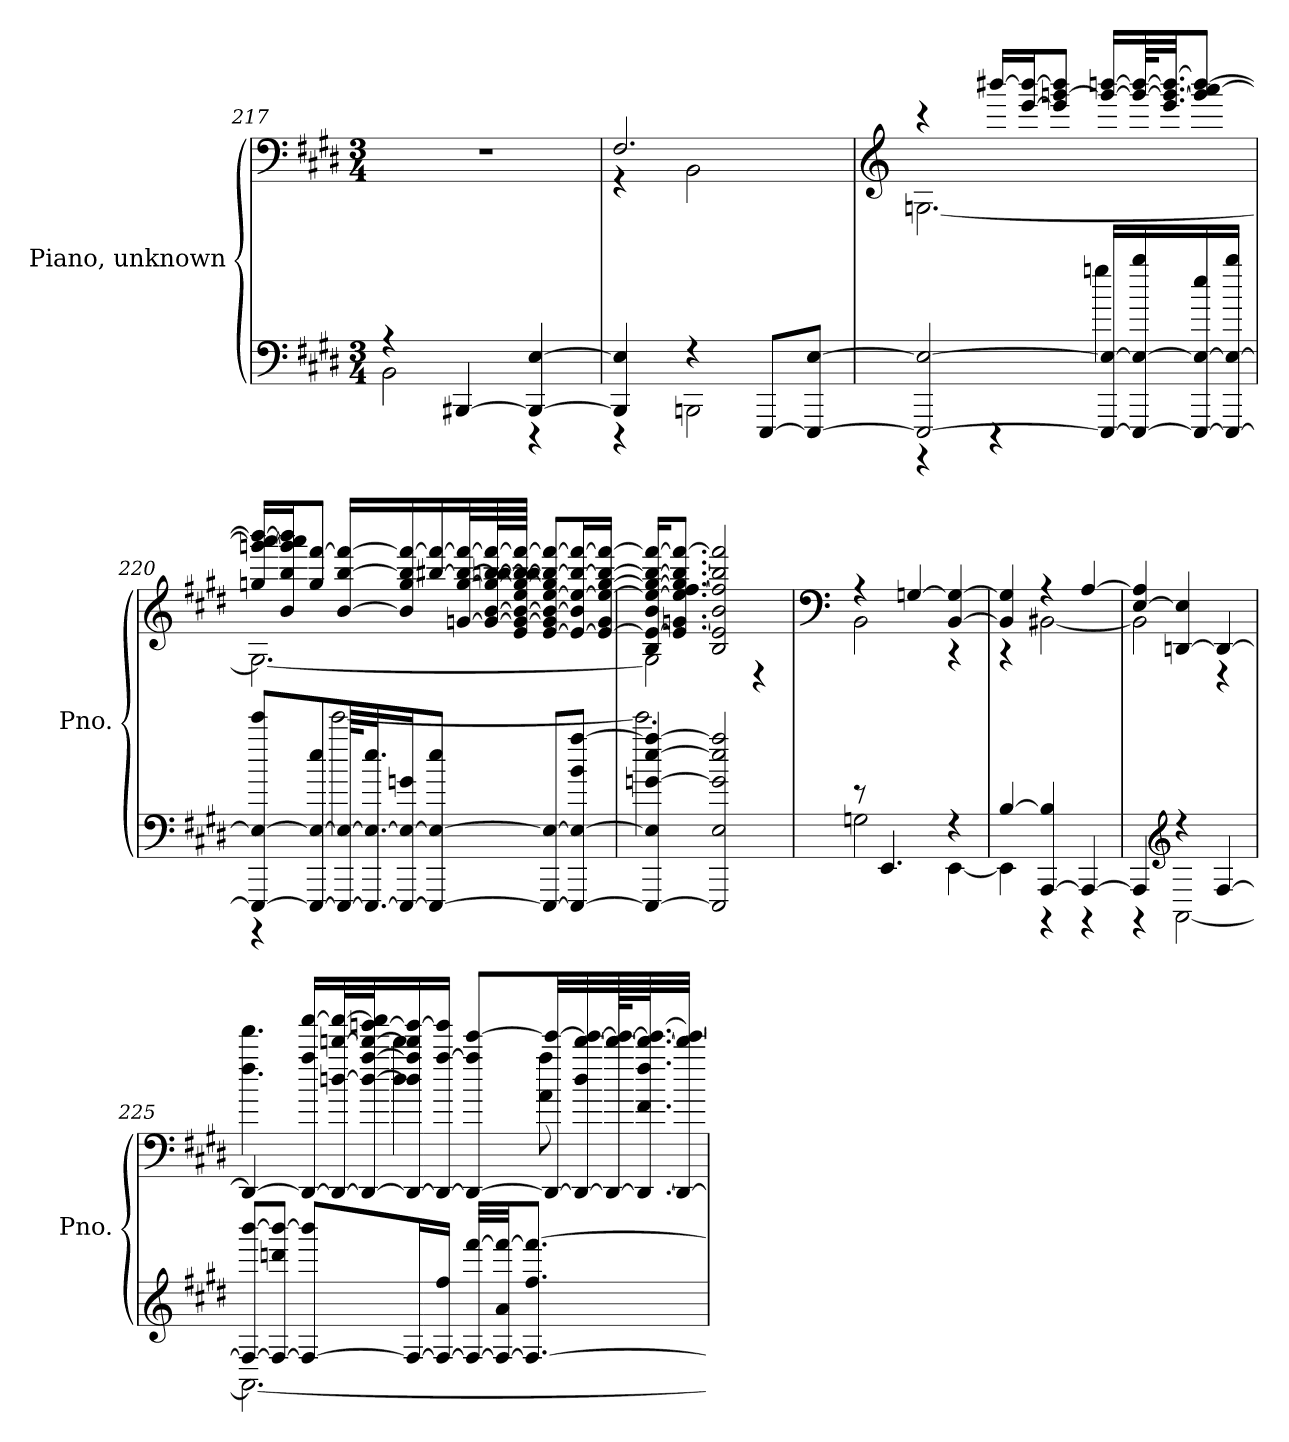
**kern	**kern
*part1	*part1
*staff2	*staff1
*I"Piano, unknown	*
*I'Pno.	*
!!LO:LB:g=z
*clefF4	*clefF4
*k[f#c#g#d#]	*k[f#c#g#d#]
*M3/4	*M3/4
=217	=217
*^	*
4r	2BB\	2.r
[4BBB#X/	.	.
4BBB#/_ [4E/	4r	.
=218	=218	=218
*	*	*^
4BBB#/] 4E/]	4r	2.F#/	4r
4r	2BBBn\	.	2BB\
[8EEE/L	.	.	.
8EEE/_ [8E/J	.	.	.
=219	=219	=219	=219
*	*	*clefG2	*
2EEE/_ 2E/_	4r	4r	[2.Gn\
.	4r	[16bbb#X/LL	.
.	.	[16eee/ 16bbb#/_J	.
.	.	8eee/] [8gggn/ 8bbb#/]J	.
16EEE/_ 16E/_LL	4ggn\	16ggg/_ [16bbbn/LL	.
16EEE/_ 16E/_ 16bb/	.	64ggg/_ 64bbb/_KL	.
.	.	32.eee/ 32.ggg/_ 32.bbb/_JJ	.
16EEE/_ 16E/_ 16ee/	.	8ggg/] [8aaa/ 8bbb/_J	.
16EEE/_ 16E/_ 16bb/JJ	.	.	.
!!LO:PB:g=z	!!
=220	=220	=220	=220
8EEE/_ 8E/_ 8eee/L	4r	16ggn/ [16gggn/ 16aaa/_ 16bbb/_LL	2.G\_
.	.	16b/ 16bb/ 16ggg/] 16aaa/] 16bbb/]J	.
8EEE/_ 8E/_ 8ee/	.	8gg/ [8fff#/J	.
64EEE/_ 64E/_KLL	[2eee\	[16b/ [16bb/ 16fff#/_LL	.
32.EEE/_ 32.E/_ 32.ee/J	.	.	.
16EEE/_ 16E/_ 16gn/J	.	16b/] 16gg/ 16bb/] 16fff#/_	.
8EEE/_ 8E/_ 8ee/J	.	[16bb#X/ 16fff#/_	.
.	.	[32gn/ [32gg/ 32bb#/_ 32fff#/_L	.
.	.	64g/_ [64b/ 64gg/_ [64bbn/ 64bb#/_ 64fff#/_L	.
.	.	64e/ 64g/_ 64b/_ 64ee/ 64gg/_ 64bb/_ 64bb#/] 64fff#/_JJJJ	.
8EEE/_ 8E/_L	.	[8e/ 8g/] 8b/_ [8ee/ 8gg/] 8bb/_ 8fff#/_L	.
8EEE/_ 8E/_ 8b/ [8aa/J	.	16e/_ 16b/] 16ee/_ 16bb/_ 16fff#/_L	.
.	.	16e/_ 16g/ 16ee/_ [16gg/ 16bb/_ 16fff#/_JJ	.
=221	=221	=221	=221
4EEE/_ 4E/] [4gn/ [4ee/ 4aa/_	2.eee\]	16B/ 16e/_ 16b/ 16ee/_ 16gg/_ 16bb/_ 16fff#/_KL	2G\]
.	.	8.e/_ 8.gn/ 8.ee/] [8.ff#/ 8.gg/] 8.bb/_ 8.fff#/_J	.
2EEE/] 2E/ 2g/] 2ee/] 2aa/]	.	2B/ 2e/] 2b/ 2ff#/] 2bb/] 2fff#/]	.
.	.	.	4r
=222	=222	=222	=222
*	*	*clefF4	*
8r	2Gn\	4r	2BB\
4.EE/	.	.	.
.	.	[4Gn/	.
4r	[4EE\	[4BB/ 4G/_	4r
!!LO:LB:g=z	!!
=223	=223	=223	=223
[4B/	4EE\]	4BB/] 4G/]	4r
[4AAA/ 4B/]	4r	4r	[2BB#X\
4AAA/_	4r	[4A/	.
=224	=224	=224	=224
4AAA/]	4r	[4E/ 4A/]	2BB#\]
*clefG2	*	*	*
4r	[2AA\	[4DDn/ 4E/]	.
[4F#/	.	4DD/_	4r
=225	=225	=225	=225
8F#/_ [8bbb/L	2.AA\_	4DD/_	4.ff#\ 4.fff#\
8F#/_ 8dddn/ 8bbb/_J	.	.	.
8F#/_ 8bbb/]L	.	16DD/_ 16aa/ [16aaa/LL	.
.	.	32DD/_ [32ddn/ [32dddn/ 32aaa/_L	.
.	.	32DD/_ 32dd/_ [32aa/ 32ddd/_ [32gggn/ 32aaa/]J	.
16F#/L_	.	16DD/_ 16dd/] 16aa/] 16ddd/] 16ggg/_	4dd\ 4ddd\
16F#/_ 16ff#/JJ	.	16DD/_ [16aa/ 16ggg/]JJ	.
32F#/_ [32fff#/LLL	.	8DD/_ 8aa/] [8eee/L	.
32F#/_ 32a/ 32fff#/_JJ	.	.	.
8.F#/_ 8.ff#/ 8.fff#/_J	.	.	.
.	.	32DD/_ 32eee/_LL	8a\ 8aa\
.	.	32DD/_ 32dd/ [32ddd/ 32eee/_	.
.	.	128DD/_ 128ddd/_ 128eee/_KL	.
.	.	64.DD/_ 64.f#/ 64.ff#/ 64.ddd/_ 64.eee/_J	.
.	.	32DD/_ 32ddd/_ 32eee/_JJJ	.
*v	*v	*	*
*	*v	*v
=	=
*-	*-
